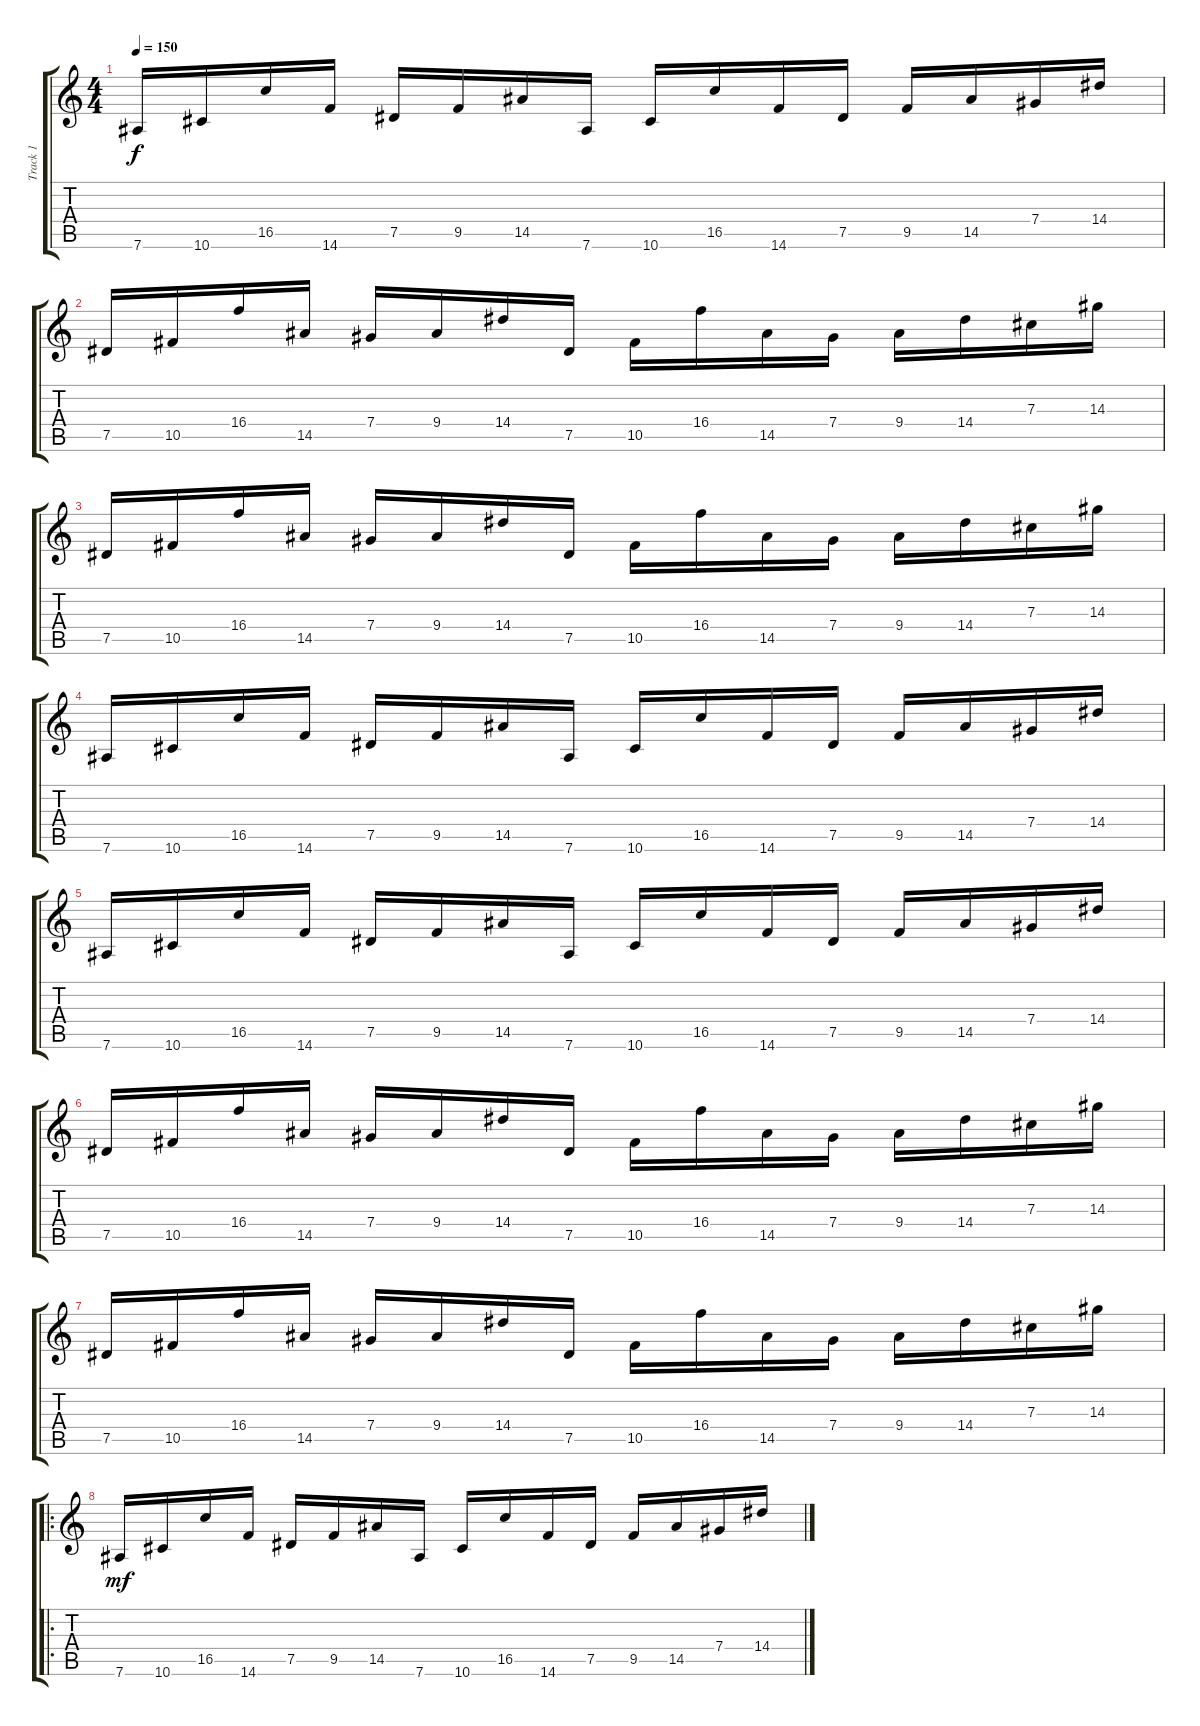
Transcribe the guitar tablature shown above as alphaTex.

\track ("Track 1" "Track 1") {instrument acousticguitarsteel}
\staff {score tabs}
\tuning (Eb4 Bb3 Gb3 Db3 Ab2 Eb2) {hide}
\ts (4 4)
\tempo 150
\clef g2
\ks c
7.6.16{dy f} 10.6.16 16.5.16 14.6.16 7.5.16 9.5.16 14.5.16 7.6.16 10.6.16 16.5.16 14.6.16 7.5.16 9.5.16 14.5.16 7.4.16 14.4.16 |
7.5.16 10.5.16 16.4.16 14.5.16 7.4.16 9.4.16 14.4.16 7.5.16 10.5.16 16.4.16 14.5.16 7.4.16 9.4.16 14.4.16 7.3.16 14.3.16 |
7.5.16 10.5.16 16.4.16 14.5.16 7.4.16 9.4.16 14.4.16 7.5.16 10.5.16 16.4.16 14.5.16 7.4.16 9.4.16 14.4.16 7.3.16 14.3.16 |
7.6.16 10.6.16 16.5.16 14.6.16 7.5.16 9.5.16 14.5.16 7.6.16 10.6.16 16.5.16 14.6.16 7.5.16 9.5.16 14.5.16 7.4.16 14.4.16 |
7.6.16 10.6.16 16.5.16 14.6.16 7.5.16 9.5.16 14.5.16 7.6.16 10.6.16 16.5.16 14.6.16 7.5.16 9.5.16 14.5.16 7.4.16 14.4.16 |
7.5.16 10.5.16 16.4.16 14.5.16 7.4.16 9.4.16 14.4.16 7.5.16 10.5.16 16.4.16 14.5.16 7.4.16 9.4.16 14.4.16 7.3.16 14.3.16 |
7.5.16 10.5.16 16.4.16 14.5.16 7.4.16 9.4.16 14.4.16 7.5.16 10.5.16 16.4.16 14.5.16 7.4.16 9.4.16 14.4.16 7.3.16 14.3.16 |
\ro
7.6.16{dy mf} 10.6.16 16.5.16 14.6.16 7.5.16 9.5.16 14.5.16 7.6.16 10.6.16 16.5.16 14.6.16 7.5.16 9.5.16 14.5.16 7.4.16 14.4.16
